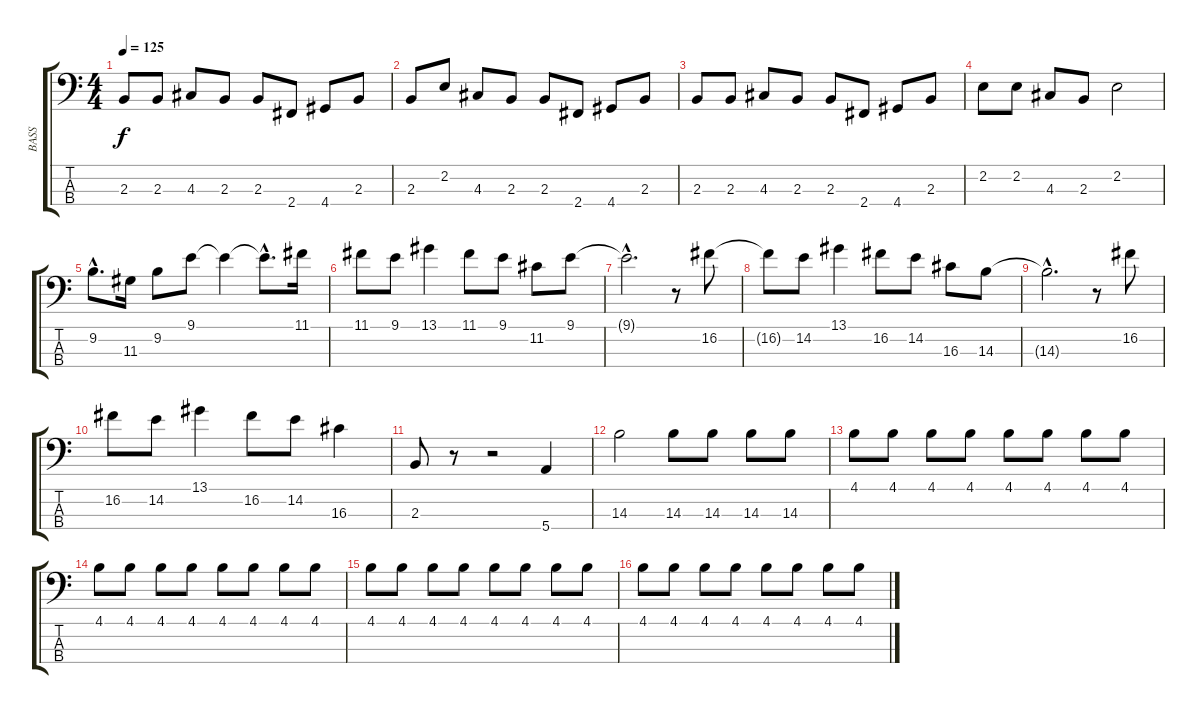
\track ("BASS" "BASS") {instrument electricbassfinger}
\staff {score tabs}
\tuning (G2 D2 A1 E1) {hide}
\ts (4 4)
\tempo 125
\clef f4
\ks c
2.3.8{dy f} 2.3.8 4.3.8 2.3.8 2.3.8 2.4.8 4.4.8 2.3.8 |
2.3.8 2.2.8 4.3.8 2.3.8 2.3.8 2.4.8 4.4.8 2.3.8 |
2.3.8 2.3.8 4.3.8 2.3.8 2.3.8 2.4.8 4.4.8 2.3.8 |
2.2.8 2.2.8 4.3.8 2.3.8 2.2.2 |
9.2{hac}.8{d} 11.3.16 9.2.8 9.1.8 9.1{t}.4 9.1{hac t}.8{d} 11.1.16 |
11.1.8 9.1.8 13.1.4 11.1.8 9.1.8 11.2.8 9.1.8 |
9.1{hac t}.2{d} r.8 16.2.8 |
16.2{t}.8 14.2.8 13.1.4 16.2.8 14.2.8 16.3.8 14.3.8 |
14.3{hac t}.2{d} r.8 16.2.8 |
16.2.8 14.2.8 13.1.4 16.2.8 14.2.8 16.3.4 |
2.3.8 r.8 r.2 5.4.4 |
14.3.2 14.3.8 14.3.8 14.3.8 14.3.8 |
4.1.8 4.1.8 4.1.8 4.1.8 4.1.8 4.1.8 4.1.8 4.1.8 |
4.1.8 4.1.8 4.1.8 4.1.8 4.1.8 4.1.8 4.1.8 4.1.8 |
4.1.8 4.1.8 4.1.8 4.1.8 4.1.8 4.1.8 4.1.8 4.1.8 |
4.1.8 4.1.8 4.1.8 4.1.8 4.1.8 4.1.8 4.1.8 4.1.8
